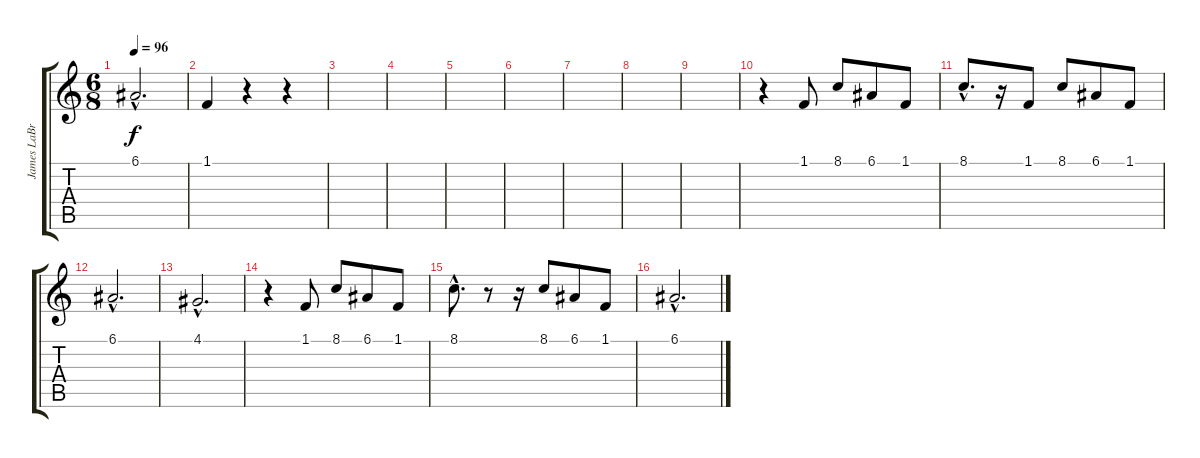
\track ("James LaBrie" "James LaBr") {instrument brasssection}
\staff {score tabs}
\tuning (E4 B3 G3 D3 A2 E2) {hide}
\ts (6 8)
\tempo 96
\clef g2
\ks c
6.1{hac}.2{d dy f} |
1.1.4 r.4 r.4 |
|
|
|
|
|
|
|
r.4 1.1.8 8.1.8 6.1.8 1.1.8 |
8.1{hac}.8{d} r.16 1.1.8 8.1.8 6.1.8 1.1.8 |
6.1{hac}.2{d} |
4.1{hac}.2{d} |
r.4 1.1.8 8.1.8 6.1.8 1.1.8 |
8.1{hac}.8{d} r.8 r.16 8.1.8 6.1.8 1.1.8 |
6.1{hac}.2{d}
